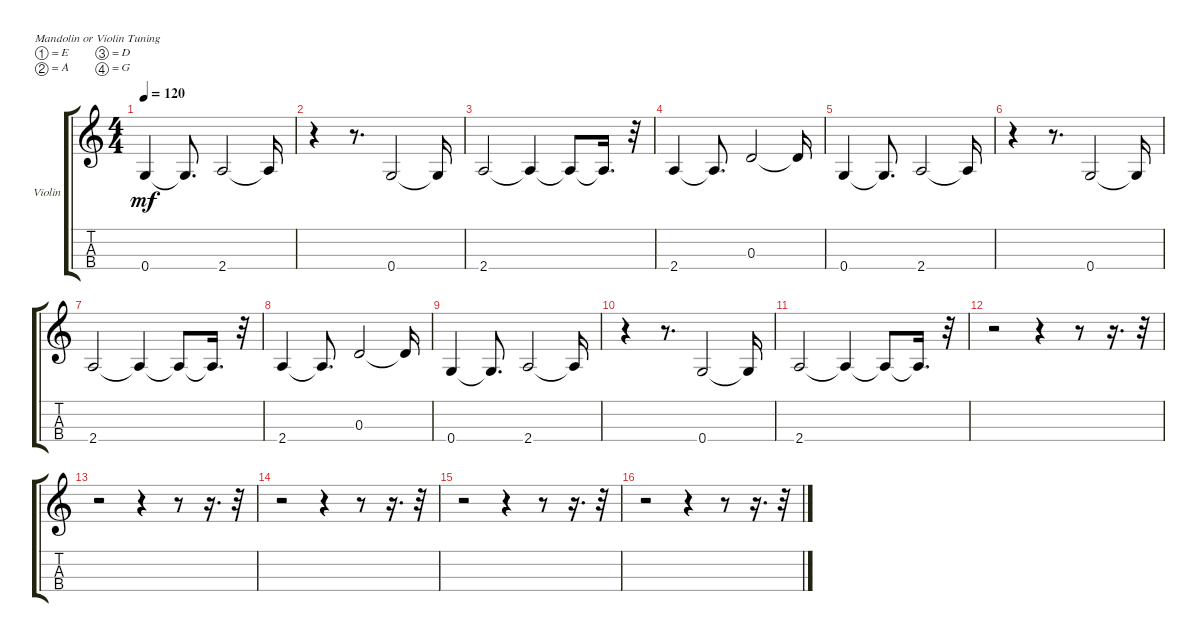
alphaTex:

\bracketExtendMode groupsimilarinstruments
\firstSystemTrackNameOrientation horizontal
\otherSystemsTrackNameOrientation horizontal
\track ("" "Violin") {instrument violin}
\staff {score tabs}
\tuning (E5 A4 D4 G3)
\ts (4 4)
\tempo 120
\clef g2
\ks c
0.4.4{dy mf} 0.4{t}.8{d} 2.4.2 2.4{t}.16 |
r.4 r.8{d} 0.4.2 0.4{t}.16 |
2.4.2 2.4{t}.4 2.4{t}.8 2.4{t}.16{d} r.32 |
2.4.4 2.4{t}.8{d} 0.3.2 0.3{t}.16 |
0.4.4 0.4{t}.8{d} 2.4.2 2.4{t}.16 |
r.4 r.8{d} 0.4.2 0.4{t}.16 |
2.4.2 2.4{t}.4 2.4{t}.8 2.4{t}.16{d} r.32 |
2.4.4 2.4{t}.8{d} 0.3.2 0.3{t}.16 |
0.4.4 0.4{t}.8{d} 2.4.2 2.4{t}.16 |
r.4 r.8{d} 0.4.2 0.4{t}.16 |
2.4.2 2.4{t}.4 2.4{t}.8 2.4{t}.16{d} r.32 |
r.2 r.4 r.8 r.16{d} r.32 |
r.2 r.4 r.8 r.16{d} r.32 |
r.2 r.4 r.8 r.16{d} r.32 |
r.2 r.4 r.8 r.16{d} r.32 |
r.2 r.4 r.8 r.16{d} r.32
